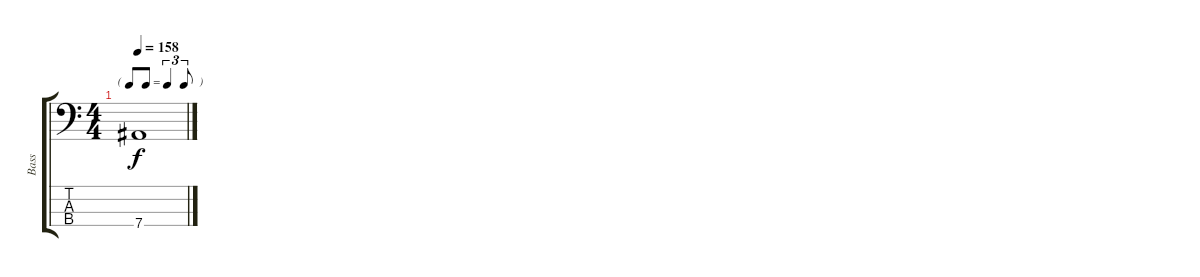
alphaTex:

\track ("Bass" "Bass") {instrument electricbassfinger}
\staff {score tabs}
\tuning (G2 D2 A1 Eb1) {hide}
\ts (4 4)
\tf triplet8th
\tempo 158
\clef f4
\ks c
7.4{t}.1{dy f}
